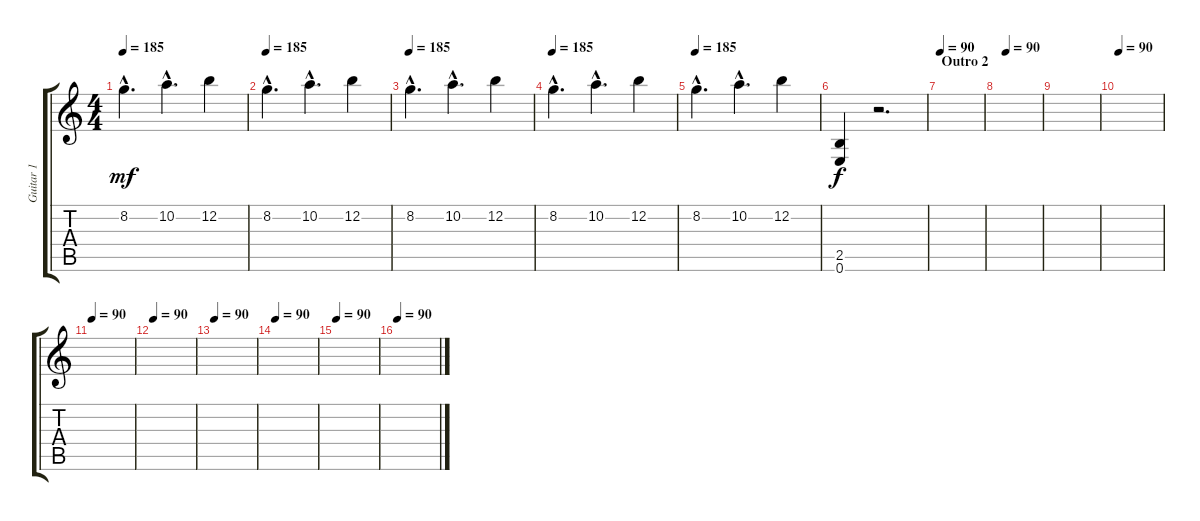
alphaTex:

\track ("Guitar 1" "Guitar 1") {instrument distortionguitar}
\staff {score tabs}
\tuning (E4 B3 G3 D3 A2 E2) {hide}
\ts (4 4)
\tempo 185
\clef g2
\ks c
8.2{hac}.4{d dy mf} 10.2{hac}.4{d} 12.2.4 |
\tempo 185
8.2{hac}.4{d} 10.2{hac}.4{d} 12.2.4 |
\tempo 185
8.2{hac}.4{d} 10.2{hac}.4{d} 12.2.4 |
\tempo 185
8.2{hac}.4{d} 10.2{hac}.4{d} 12.2.4 |
\tempo 185
8.2{hac}.4{d} 10.2{hac}.4{d} 12.2.4 |
(2.5 0.6).4{dy f} r.2{d} |
\section ("" "Outro 2 ")
\tempo 90
|
\tempo (90 0.1875)
|
|
\tempo 90
|
\tempo 90
|
\tempo 90
|
\tempo 90
|
\tempo 90
|
\tempo 90
|
\tempo 90
